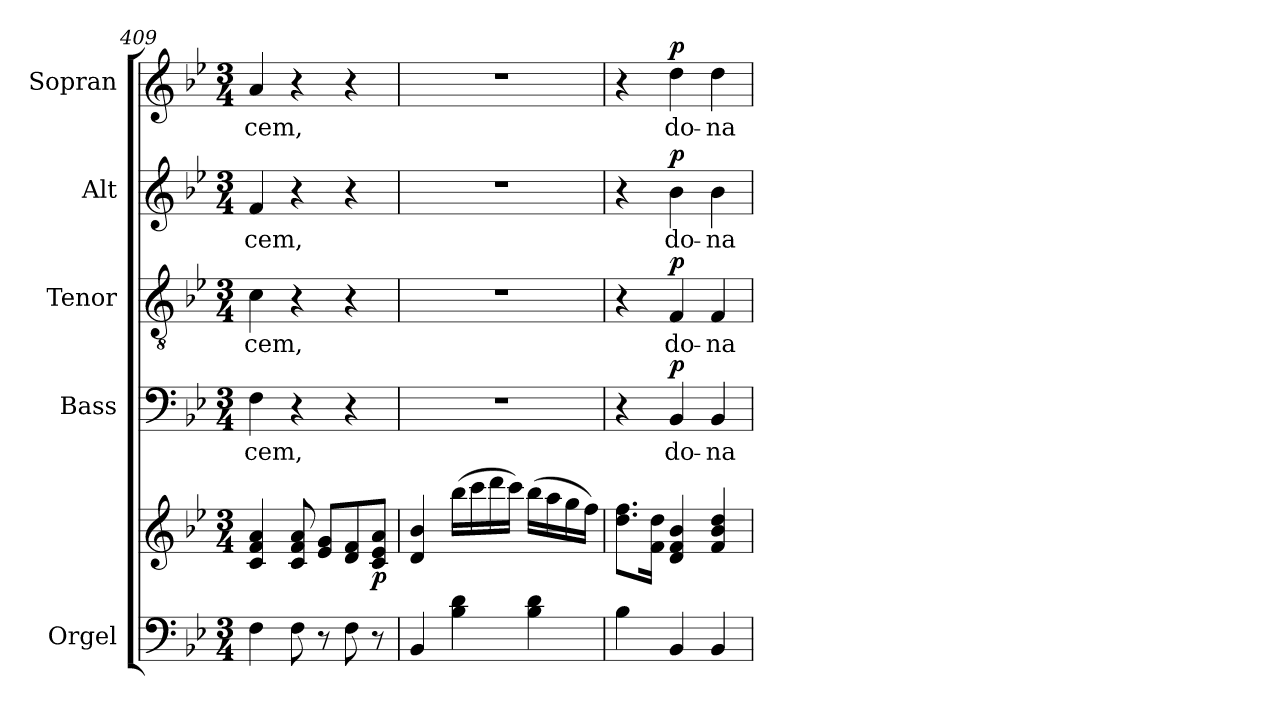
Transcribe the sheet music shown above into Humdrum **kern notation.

**kern	**kern	**dynam	**kern	**text	**dynam	**kern	**text	**dynam	**kern	**text	**dynam	**kern	**text	**dynam
*part5	*part5	*part5	*part4	*part4	*part4	*part3	*part3	*part3	*part2	*part2	*part2	*part1	*part1	*part1
*staff6	*staff5	*staff5/6	*staff4	*staff4	*staff4	*staff3	*staff3	*staff3	*staff2	*staff2	*staff2	*staff1	*staff1	*staff1
*I"Orgel	*	*	*I"Bass	*	*	*I"Tenor	*	*	*I"Alt	*	*	*I"Sopran	*	*
*I'Org.	*	*	*I'B.	*	*	*I'T.	*	*	*I'A.	*	*	*I'S.	*	*
!!LO:PB:g=z
*clefF4	*clefG2	*	*clefF4	*	*	*clefGv2	*	*	*clefG2	*	*	*clefG2	*	*
*k[b-e-]	*k[b-e-]	*	*k[b-e-]	*	*	*k[b-e-]	*	*	*k[b-e-]	*	*	*k[b-e-]	*	*
*B-:	*B-:	*	*B-:	*	*	*B-:	*	*	*B-:	*	*	*B-:	*	*
*M3/4	*M3/4	*	*M3/4	*	*	*M3/4	*	*	*M3/4	*	*	*M3/4	*	*
=409	=409	=409	=409	=409	=409	=409	=409	=409	=409	=409	=409	=409	=409	=409
!	!	!	!	!LO:LY:b	!	!	!LO:LY:b	!	!	!LO:LY:b	!	!	!LO:LY:b	!
4F\	4c/ 4f/ 4a/	.	4F\	-cem,	.	4c\	-cem,	.	4f/	-cem,	.	4a/	-cem,	.
8F\	8c/ 8f/ 8a/	.	4r	.	.	4r	.	.	4r	.	.	4r	.	.
8r	8e-/ 8g/L	.	.	.	.	.	.	.	.	.	.	.	.	.
8F\	8d/ 8f/	.	4r	.	.	4r	.	.	4r	.	.	4r	.	.
!	!	!LO:DY:b	!	!	!	!	!	!	!	!	!	!	!	!
8r	8c/ 8e-/ 8a/J	p	.	.	.	.	.	.	.	.	.	.	.	.
=410	=410	=410	=410	=410	=410	=410	=410	=410	=410	=410	=410	=410	=410	=410
4BB-/	4d/ 4b-/	.	2.r	.	.	2.r	.	.	2.r	.	.	2.r	.	.
4B-\ 4d\	(>16bb-\LL	.	.	.	.	.	.	.	.	.	.	.	.	.
.	16ccc\	.	.	.	.	.	.	.	.	.	.	.	.	.
.	16ddd\	.	.	.	.	.	.	.	.	.	.	.	.	.
.	16ccc\JJ)	.	.	.	.	.	.	.	.	.	.	.	.	.
4B-\ 4d\	(>16bb-\LL	.	.	.	.	.	.	.	.	.	.	.	.	.
.	16aa\	.	.	.	.	.	.	.	.	.	.	.	.	.
.	16gg\	.	.	.	.	.	.	.	.	.	.	.	.	.
.	16ff\JJ)	.	.	.	.	.	.	.	.	.	.	.	.	.
=411	=411	=411	=411	=411	=411	=411	=411	=411	=411	=411	=411	=411	=411	=411
4B-\	8.dd\ 8.ff\L	.	4r	.	.	4r	.	.	4r	.	.	4r	.	.
.	16f\ 16dd\Jk	.	.	.	.	.	.	.	.	.	.	.	.	.
!	!	!	!	!LO:LY:b	!LO:DY:a	!	!LO:LY:b	!LO:DY:a	!	!LO:LY:b	!LO:DY:a	!	!LO:LY:b	!LO:DY:a
4BB-/	4d/ 4f/ 4b-/	.	4BB-/	do-	p	4F/	do-	p	4b-\	do-	p	4dd\	do-	p
!	!	!	!	!LO:LY:b	!	!	!LO:LY:b	!	!	!LO:LY:b	!	!	!LO:LY:b	!
4BB-/	4f/ 4b-/ 4dd/	.	4BB-/	-na	.	4F/	-na	.	4b-\	-na	.	4dd\	-na	.
=	=	=	=	=	=	=	=	=	=	=	=	=	=	=
*-	*-	*-	*-	*-	*-	*-	*-	*-	*-	*-	*-	*-	*-	*-
